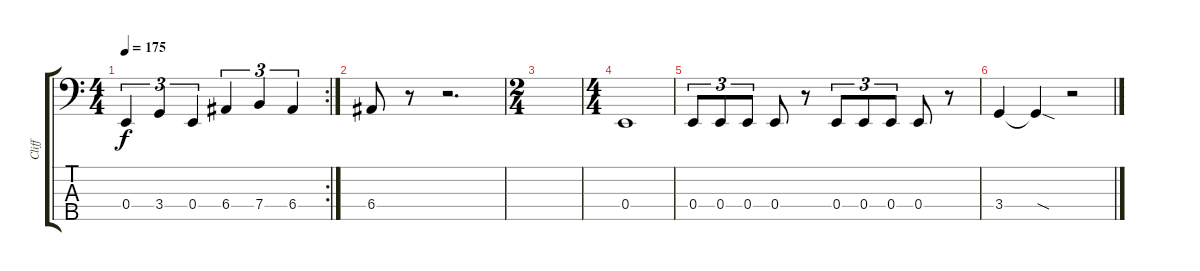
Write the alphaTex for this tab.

\track ("Cliff" "Cliff") {instrument electricbassfinger}
\staff {score tabs}
\tuning (G2 D2 A1 E1 B0) {hide}
\rc 2
\ts (4 4)
\tempo 175
\clef f4
\ks c
0.4.4{tu (3 2) dy f} 3.4.4{tu (3 2)} 0.4.4{tu (3 2)} 6.4.4{tu (3 2)} 7.4.4{tu (3 2)} 6.4.4{tu (3 2)} |
6.4.8 r.8 r.2{d} |
\ts (2 4)
|
\ts (4 4)
0.4.1 |
0.4.8{tu (3 2)} 0.4.8{tu (3 2)} 0.4.8{tu (3 2)} 0.4.8 r.8 0.4.8{tu (3 2)} 0.4.8{tu (3 2)} 0.4.8{tu (3 2)} 0.4.8 r.8 |
3.4.4 3.4{sod t}.4 r.2
